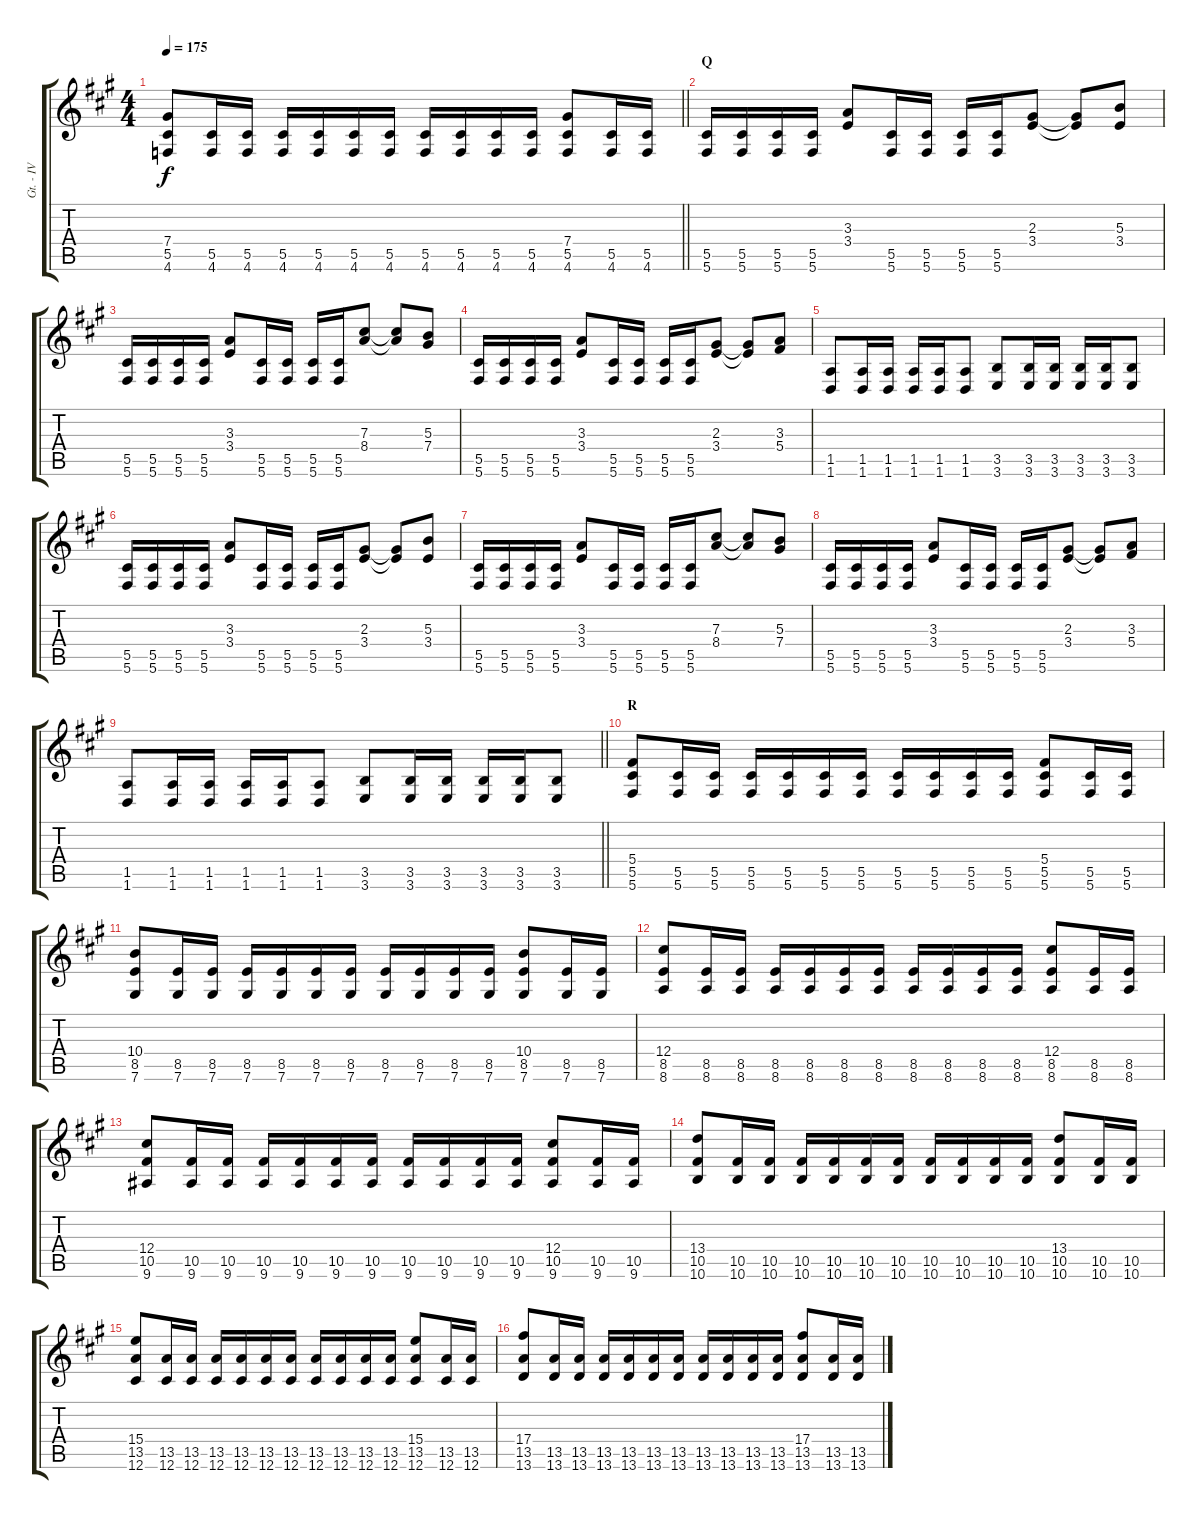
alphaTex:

\track ("Gt. - IV" "Gt. - IV") {instrument distortionguitar}
\staff {score tabs}
\tuning (Eb4 Bb3 Gb3 Db3 Ab2 Db2) {hide}
\ts (4 4)
\tempo 175
\clef g2
\barLineRight lightlight
\ks f#minor
(7.4 5.5 4.6).8{dy f} (5.5 4.6).16 (5.5 4.6).16 (5.5 4.6).16 (5.5 4.6).16 (5.5 4.6).16 (5.5 4.6).16 (5.5 4.6).16 (5.5 4.6).16 (5.5 4.6).16 (5.5 4.6).16 (7.4 5.5 4.6).8 (5.5 4.6).16 (5.5 4.6).16 |
\section ("" "Q")
(5.5 5.6).16 (5.5 5.6).16 (5.5 5.6).16 (5.5 5.6).16 (3.3 3.4).8 (5.5 5.6).16 (5.5 5.6).16 (5.5 5.6).16 (5.5 5.6).16 (2.3 3.4).8 (2.3{t} 3.4{t}).8 (5.3 3.4).8 |
(5.5 5.6).16 (5.5 5.6).16 (5.5 5.6).16 (5.5 5.6).16 (3.3 3.4).8 (5.5 5.6).16 (5.5 5.6).16 (5.5 5.6).16 (5.5 5.6).16 (7.3 8.4).8 (7.3{t} 8.4{t}).8 (5.3 7.4).8 |
(5.5 5.6).16 (5.5 5.6).16 (5.5 5.6).16 (5.5 5.6).16 (3.3 3.4).8 (5.5 5.6).16 (5.5 5.6).16 (5.5 5.6).16 (5.5 5.6).16 (2.3 3.4).8 (2.3{t} 3.4{t}).8 (3.3 5.4).8 |
(1.5 1.6).8 (1.5 1.6).16 (1.5 1.6).16 (1.5 1.6).16 (1.5 1.6).16 (1.5 1.6).8 (3.5 3.6).8 (3.5 3.6).16 (3.5 3.6).16 (3.5 3.6).16 (3.5 3.6).16 (3.5 3.6).8 |
(5.5 5.6).16 (5.5 5.6).16 (5.5 5.6).16 (5.5 5.6).16 (3.3 3.4).8 (5.5 5.6).16 (5.5 5.6).16 (5.5 5.6).16 (5.5 5.6).16 (2.3 3.4).8 (2.3{t} 3.4{t}).8 (5.3 3.4).8 |
(5.5 5.6).16 (5.5 5.6).16 (5.5 5.6).16 (5.5 5.6).16 (3.3 3.4).8 (5.5 5.6).16 (5.5 5.6).16 (5.5 5.6).16 (5.5 5.6).16 (7.3 8.4).8 (7.3{t} 8.4{t}).8 (5.3 7.4).8 |
(5.5 5.6).16 (5.5 5.6).16 (5.5 5.6).16 (5.5 5.6).16 (3.3 3.4).8 (5.5 5.6).16 (5.5 5.6).16 (5.5 5.6).16 (5.5 5.6).16 (2.3 3.4).8 (2.3{t} 3.4{t}).8 (3.3 5.4).8 |
\barLineRight lightlight
(1.5 1.6).8 (1.5 1.6).16 (1.5 1.6).16 (1.5 1.6).16 (1.5 1.6).16 (1.5 1.6).8 (3.5 3.6).8 (3.5 3.6).16 (3.5 3.6).16 (3.5 3.6).16 (3.5 3.6).16 (3.5 3.6).8 |
\section ("" "R")
(5.4 5.5 5.6).8 (5.5 5.6).16 (5.5 5.6).16 (5.5 5.6).16 (5.5 5.6).16 (5.5 5.6).16 (5.5 5.6).16 (5.5 5.6).16 (5.5 5.6).16 (5.5 5.6).16 (5.5 5.6).16 (5.4 5.5 5.6).8 (5.5 5.6).16 (5.5 5.6).16 |
(10.4 8.5 7.6).8 (8.5 7.6).16 (8.5 7.6).16 (8.5 7.6).16 (8.5 7.6).16 (8.5 7.6).16 (8.5 7.6).16 (8.5 7.6).16 (8.5 7.6).16 (8.5 7.6).16 (8.5 7.6).16 (10.4 8.5 7.6).8 (8.5 7.6).16 (8.5 7.6).16 |
(12.4 8.5 8.6).8 (8.5 8.6).16 (8.5 8.6).16 (8.5 8.6).16 (8.5 8.6).16 (8.5 8.6).16 (8.5 8.6).16 (8.5 8.6).16 (8.5 8.6).16 (8.5 8.6).16 (8.5 8.6).16 (12.4 8.5 8.6).8 (8.5 8.6).16 (8.5 8.6).16 |
(12.4 10.5 9.6).8 (10.5 9.6).16 (10.5 9.6).16 (10.5 9.6).16 (10.5 9.6).16 (10.5 9.6).16 (10.5 9.6).16 (10.5 9.6).16 (10.5 9.6).16 (10.5 9.6).16 (10.5 9.6).16 (12.4 10.5 9.6).8 (10.5 9.6).16 (10.5 9.6).16 |
(13.4 10.5 10.6).8 (10.5 10.6).16 (10.5 10.6).16 (10.5 10.6).16 (10.5 10.6).16 (10.5 10.6).16 (10.5 10.6).16 (10.5 10.6).16 (10.5 10.6).16 (10.5 10.6).16 (10.5 10.6).16 (13.4 10.5 10.6).8 (10.5 10.6).16 (10.5 10.6).16 |
(15.4 13.5 12.6).8 (13.5 12.6).16 (13.5 12.6).16 (13.5 12.6).16 (13.5 12.6).16 (13.5 12.6).16 (13.5 12.6).16 (13.5 12.6).16 (13.5 12.6).16 (13.5 12.6).16 (13.5 12.6).16 (15.4 13.5 12.6).8 (13.5 12.6).16 (13.5 12.6).16 |
(17.4 13.5 13.6).8 (13.5 13.6).16 (13.5 13.6).16 (13.5 13.6).16 (13.5 13.6).16 (13.5 13.6).16 (13.5 13.6).16 (13.5 13.6).16 (13.5 13.6).16 (13.5 13.6).16 (13.5 13.6).16 (17.4 13.5 13.6).8 (13.5 13.6).16 (13.5 13.6).16
